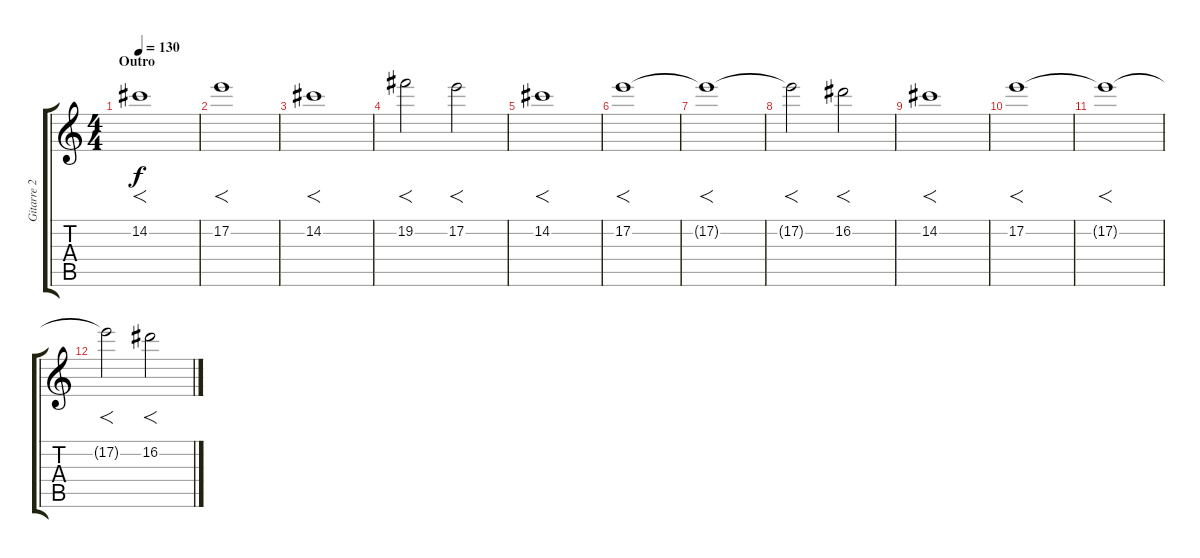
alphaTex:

\track ("Gitarre 2" "Gitarre 2") {instrument overdrivenguitar}
\staff {score tabs}
\tuning (E4 B3 G3 D3 A2 E2) {hide}
\ts (4 4)
\section ("" "Outro")
\tempo 130
\clef g2
\ks c
14.2.1{f dy f} |
17.2.1{f} |
14.2.1{f} |
19.2.2{f} 17.2.2{f} |
14.2.1{f} |
17.2.1{f} |
17.2{t}.1{f} |
17.2{t}.2{f} 16.2.2{f} |
14.2.1{f} |
17.2.1{f} |
17.2{t}.1{f} |
17.2{t}.2{f} 16.2.2{f}
